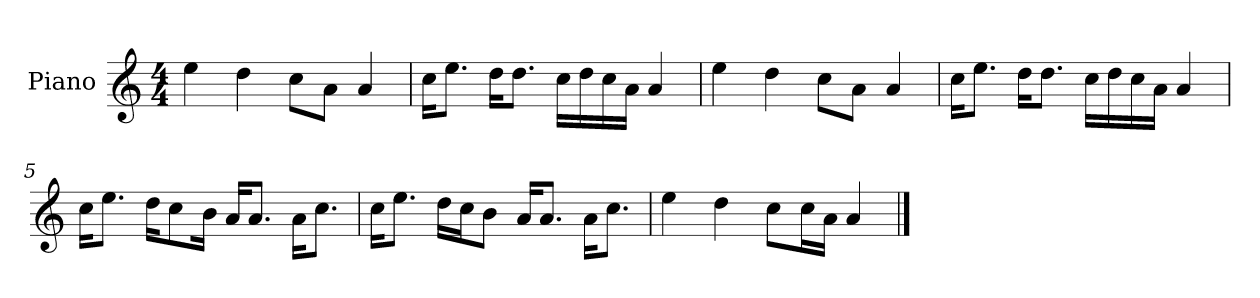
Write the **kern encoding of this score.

**kern
*part1
*staff1
*I"Piano
*I'P-no
*clefG2
*k[]
*M4/4
*MM90
=1
4ee\
4dd\
8cc\L
8a\J
4a/
=2
16cc\KL
8.ee\J
16dd\KL
8.dd\J
16cc\LL
16dd\
16cc\
16a\JJ
4a/
=3
4ee\
4dd\
8cc\L
8a\J
4a/
=4
16cc\KL
8.ee\J
16dd\KL
8.dd\J
16cc\LL
16dd\
16cc\
16a\JJ
4a/
=5
16cc\KL
8.ee\J
16dd\KL
8cc\
16b\Jk
16a/KL
8.a/J
16a\KL
8.cc\J
!!LO:LB:g=z
=6
16cc\KL
8.ee\J
16dd\LL
16cc\J
8b\J
16a/KL
8.a/J
16a\KL
8.cc\J
=7
4ee\
4dd\
8cc\L
16cc\L
16a\JJ
4a/
==
*-
